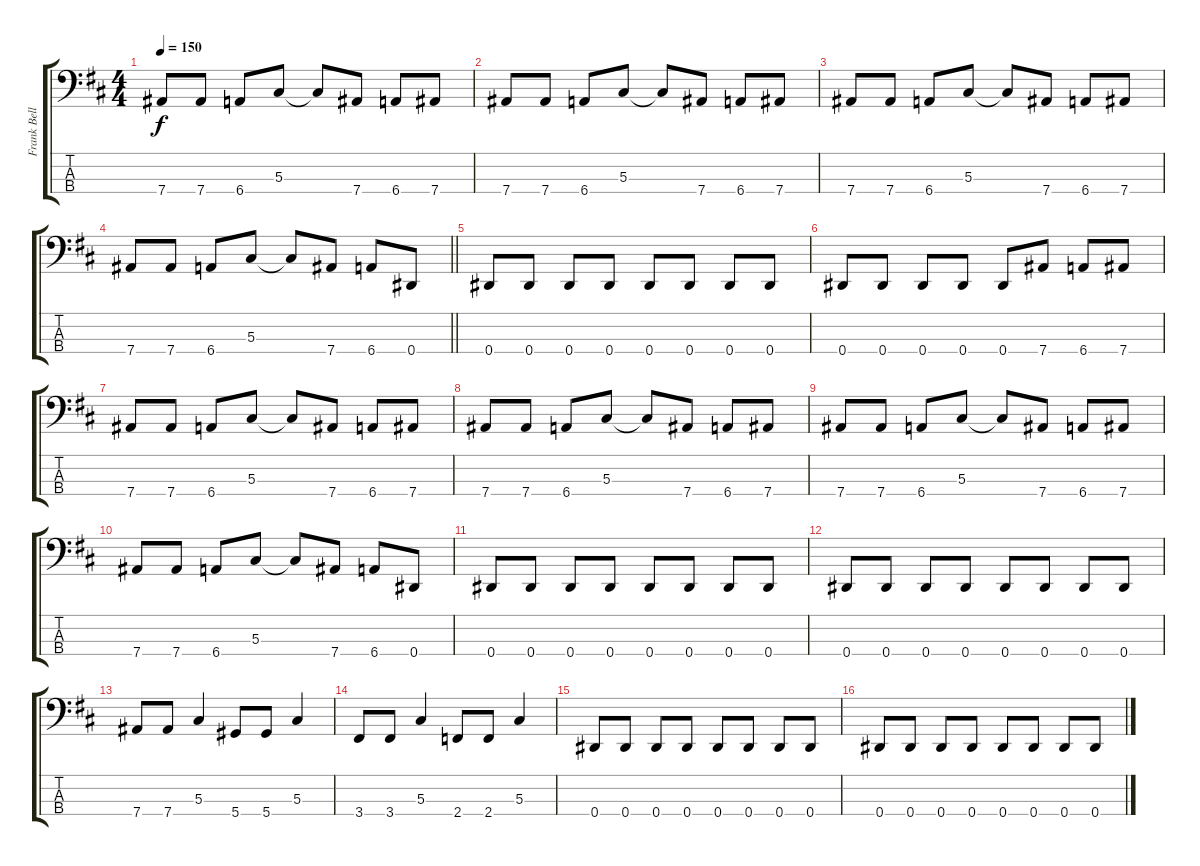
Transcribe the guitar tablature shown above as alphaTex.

\track ("Frank Bello" "Frank Bell") {instrument electricbassfinger}
\staff {score tabs}
\tuning (Gb2 Db2 Ab1 Eb1) {hide}
\ts (4 4)
\tempo 150
\clef f4
\ks d
7.4.8{dy f} 7.4.8 6.4.8 5.3.8 5.3{t}.8 7.4.8 6.4.8 7.4.8 |
7.4.8 7.4.8 6.4.8 5.3.8 5.3{t}.8 7.4.8 6.4.8 7.4.8 |
7.4.8 7.4.8 6.4.8 5.3.8 5.3{t}.8 7.4.8 6.4.8 7.4.8 |
\barLineRight lightlight
7.4.8 7.4.8 6.4.8 5.3.8 5.3{t}.8 7.4.8 6.4.8 0.4.8 |
0.4.8 0.4.8 0.4.8 0.4.8 0.4.8 0.4.8 0.4.8 0.4.8 |
0.4.8 0.4.8 0.4.8 0.4.8 0.4.8 7.4.8 6.4.8 7.4.8 |
7.4.8 7.4.8 6.4.8 5.3.8 5.3{t}.8 7.4.8 6.4.8 7.4.8 |
7.4.8 7.4.8 6.4.8 5.3.8 5.3{t}.8 7.4.8 6.4.8 7.4.8 |
7.4.8 7.4.8 6.4.8 5.3.8 5.3{t}.8 7.4.8 6.4.8 7.4.8 |
7.4.8 7.4.8 6.4.8 5.3.8 5.3{t}.8 7.4.8 6.4.8 0.4.8 |
0.4.8 0.4.8 0.4.8 0.4.8 0.4.8 0.4.8 0.4.8 0.4.8 |
0.4.8 0.4.8 0.4.8 0.4.8 0.4.8 0.4.8 0.4.8 0.4.8 |
7.4.8 7.4.8 5.3.4 5.4.8 5.4.8 5.3.4 |
3.4.8 3.4.8 5.3.4 2.4.8 2.4.8 5.3.4 |
0.4.8 0.4.8 0.4.8 0.4.8 0.4.8 0.4.8 0.4.8 0.4.8 |
0.4.8 0.4.8 0.4.8 0.4.8 0.4.8 0.4.8 0.4.8 0.4.8
